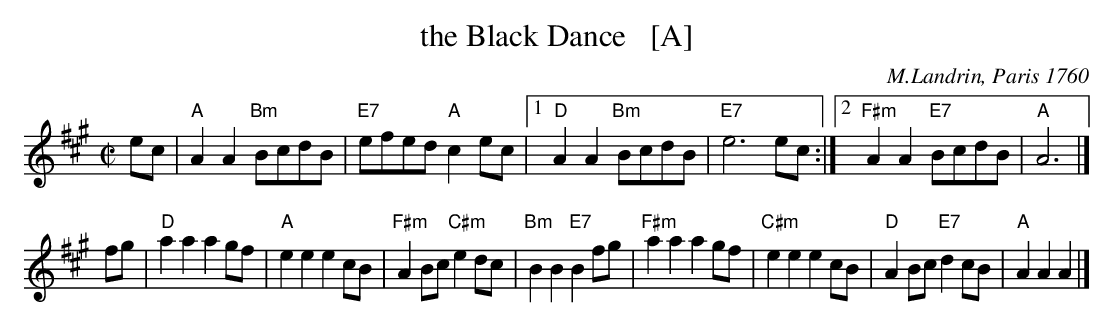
X:1
T: the Black Dance   [A]
O: M.Landrin, Paris 1760
M: C|
L: 1/8
K: A
ec |\
"A"A2A2 "Bm"BcdB | "E7"efed "A"c2ec |\
[1 "D"A2A2 "Bm"BcdB | "E7"e6 ec :|\
[2 "F#m"A2A2 "E7"BcdB | "A"A6 |]
fg |\
"D"a2a2 a2gf |  "A"e2e2 e2cB |\
"F#m"A2Bc "C#m"e2dc | "Bm"B2B2 "E7"B2fg |\
"F#m"a2a2 a2gf | "C#m"e2e2 e2cB |\
"D"A2Bc "E7"d2cB | "A"A2A2 A2 |]
